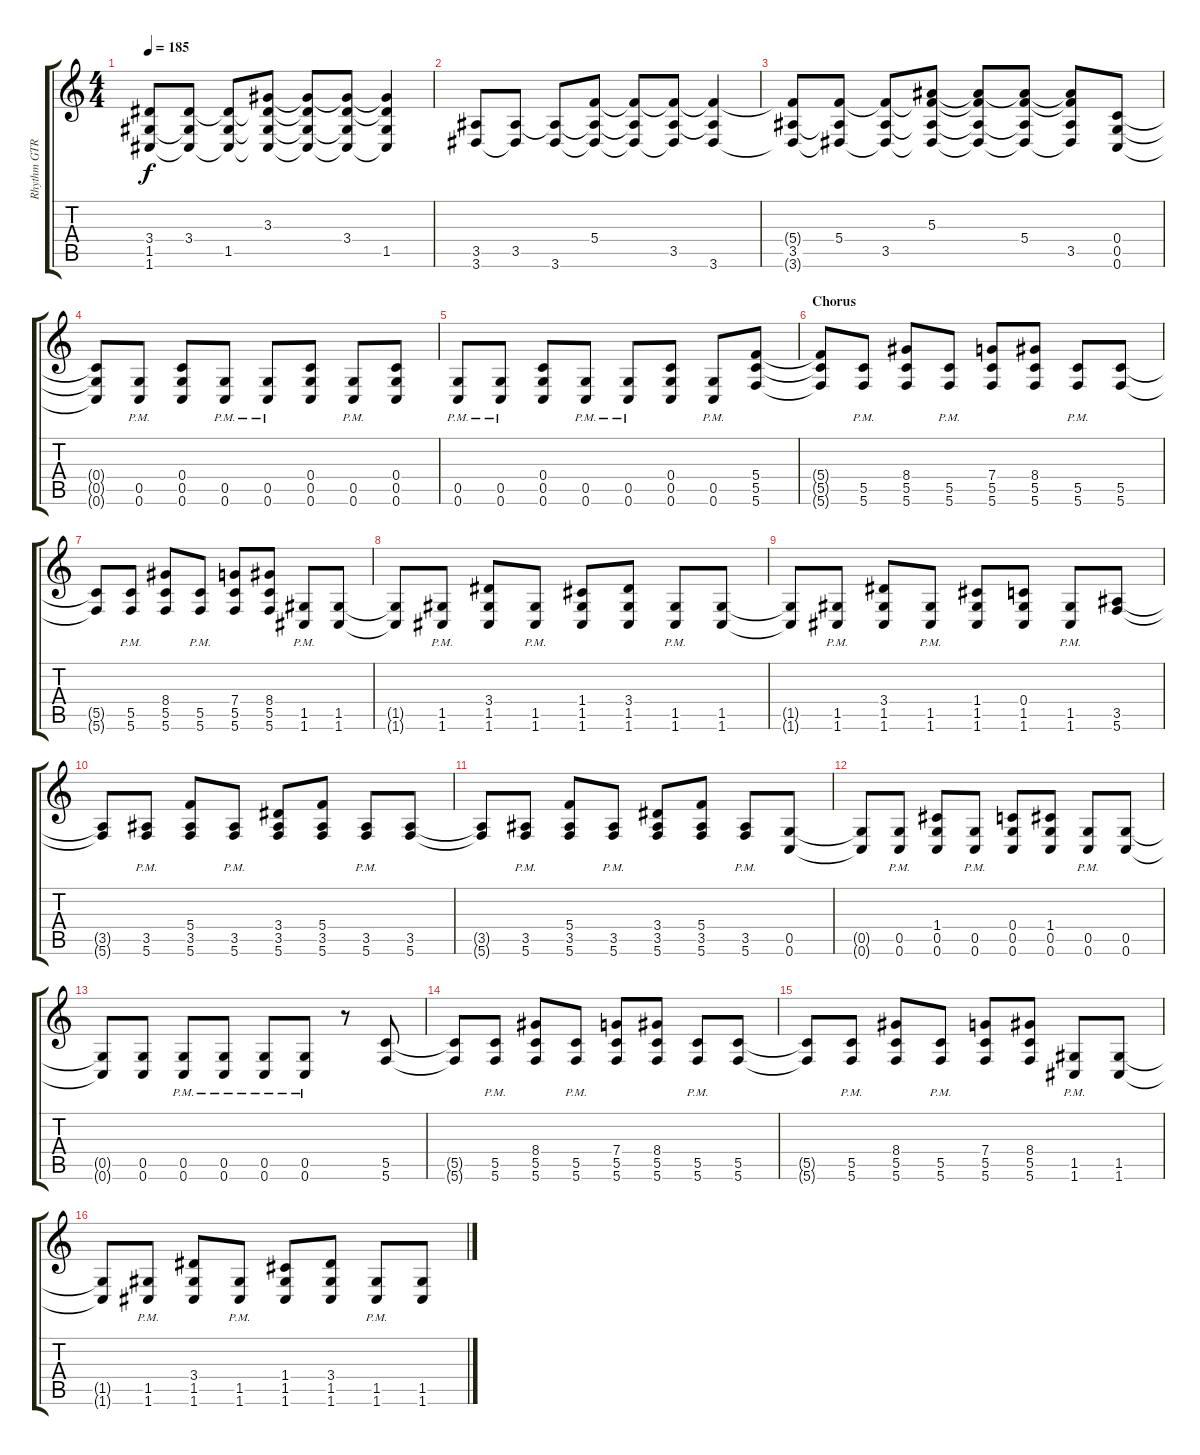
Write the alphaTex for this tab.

\track ("Rhythm GTR 2" "Rhythm GTR") {instrument distortionguitar}
\staff {score tabs}
\tuning (D4 A3 F3 C3 G2 C2) {hide}
\ts (4 4)
\tempo 185
\clef g2
\ks aminor
(3.4{t} 1.5 1.6{t}).8{dy f} (3.4 1.5{t} 1.6{t}).8 (3.4{t} 1.5 1.6{t}).8 (3.3 3.4{t} 1.5{t} 1.6{t}).8 (3.3{t} 3.4{t} 1.5{t} 1.6{t}).8 (3.3{t} 3.4 1.5{t} 1.6{t}).8 (3.3{t} 3.4{t} 1.5 1.6{t}).4 |
(3.5 3.6).8 (3.5 3.6{t}).8 (3.5{t} 3.6).8 (5.4 3.5{t} 3.6{t}).8 (5.4{t} 3.5{t} 3.6{t}).8 (5.4{t} 3.5 3.6{t}).8 (5.4{t} 3.5{t} 3.6).4 |
(5.4{t} 3.5 3.6{t}).8 (5.4 3.5{t} 3.6{t}).8 (5.4{t} 3.5 3.6{t}).8 (5.3 5.4{t} 3.5{t} 3.6{t}).8 (5.3{t} 5.4{t} 3.5{t} 3.6{t}).8 (5.3{t} 5.4 3.5{t} 3.6{t}).8 (5.3{t} 5.4{t} 3.5 3.6{t}).8 (0.4 0.5 0.6).8 |
(0.4{t} 0.5{t} 0.6{t}).8 (0.5{pm} 0.6{pm}).8 (0.4 0.5 0.6).8 (0.5{pm} 0.6{pm}).8 (0.5{pm} 0.6{pm}).8 (0.4 0.5 0.6).8 (0.5{pm} 0.6{pm}).8 (0.4 0.5 0.6).8 |
(0.5{pm} 0.6{pm}).8 (0.5{pm} 0.6{pm}).8 (0.4 0.5 0.6).8 (0.5{pm} 0.6{pm}).8 (0.5{pm} 0.6{pm}).8 (0.4 0.5 0.6).8 (0.5{pm} 0.6{pm}).8 (5.4 5.5 5.6).8 |
\section ("" "Chorus")
(5.4{t} 5.5{t} 5.6{t}).8 (5.5{pm} 5.6{pm}).8 (8.4 5.5 5.6).8 (5.5{pm} 5.6{pm}).8 (7.4 5.5 5.6).8 (8.4 5.5 5.6).8 (5.5{pm} 5.6{pm}).8 (5.5 5.6).8 |
(5.5{t} 5.6{t}).8 (5.5{pm} 5.6{pm}).8 (8.4 5.5 5.6).8 (5.5{pm} 5.6{pm}).8 (7.4 5.5 5.6).8 (8.4 5.5 5.6).8 (1.5{pm} 1.6{pm}).8 (1.5 1.6).8 |
(1.5{t} 1.6{t}).8 (1.5{pm} 1.6{pm}).8 (3.4 1.5 1.6).8 (1.5{pm} 1.6{pm}).8 (1.4 1.5 1.6).8 (3.4 1.5 1.6).8 (1.5{pm} 1.6{pm}).8 (1.5 1.6).8 |
(1.5{t} 1.6{t}).8 (1.5{pm} 1.6{pm}).8 (3.4 1.5 1.6).8 (1.5{pm} 1.6{pm}).8 (1.4 1.5 1.6).8 (0.4 1.5 1.6).8 (1.5{pm} 1.6{pm}).8 (3.5 5.6).8 |
(3.5{t} 5.6{t}).8 (3.5{pm} 5.6{pm}).8 (5.4 3.5 5.6).8 (3.5{pm} 5.6{pm}).8 (3.4 3.5 5.6).8 (5.4 3.5 5.6).8 (3.5{pm} 5.6{pm}).8 (3.5 5.6).8 |
(3.5{t} 5.6{t}).8 (3.5{pm} 5.6{pm}).8 (5.4 3.5 5.6).8 (3.5{pm} 5.6{pm}).8 (3.4 3.5 5.6).8 (5.4 3.5 5.6).8 (3.5{pm} 5.6{pm}).8 (0.5 0.6).8 |
(0.5{t} 0.6{t}).8 (0.5{pm} 0.6{pm}).8 (1.4 0.5 0.6).8 (0.5{pm} 0.6{pm}).8 (0.4 0.5 0.6).8 (1.4 0.5 0.6).8 (0.5{pm} 0.6{pm}).8 (0.5 0.6).8 |
(0.5{t} 0.6{t}).8 (0.5 0.6).8 (0.5{pm} 0.6{pm}).8 (0.5{pm} 0.6{pm}).8 (0.5{pm} 0.6{pm}).8 (0.5{pm} 0.6{pm}).8 r.8 (5.5 5.6).8 |
(5.5{t} 5.6{t}).8 (5.5{pm} 5.6{pm}).8 (8.4 5.5 5.6).8 (5.5{pm} 5.6{pm}).8 (7.4 5.5 5.6).8 (8.4 5.5 5.6).8 (5.5{pm} 5.6{pm}).8 (5.5 5.6).8 |
(5.5{t} 5.6{t}).8 (5.5{pm} 5.6{pm}).8 (8.4 5.5 5.6).8 (5.5{pm} 5.6{pm}).8 (7.4 5.5 5.6).8 (8.4 5.5 5.6).8 (1.5{pm} 1.6{pm}).8 (1.5 1.6).8 |
(1.5{t} 1.6{t}).8 (1.5{pm} 1.6{pm}).8 (3.4 1.5 1.6).8 (1.5{pm} 1.6{pm}).8 (1.4 1.5 1.6).8 (3.4 1.5 1.6).8 (1.5{pm} 1.6{pm}).8 (1.5 1.6).8
